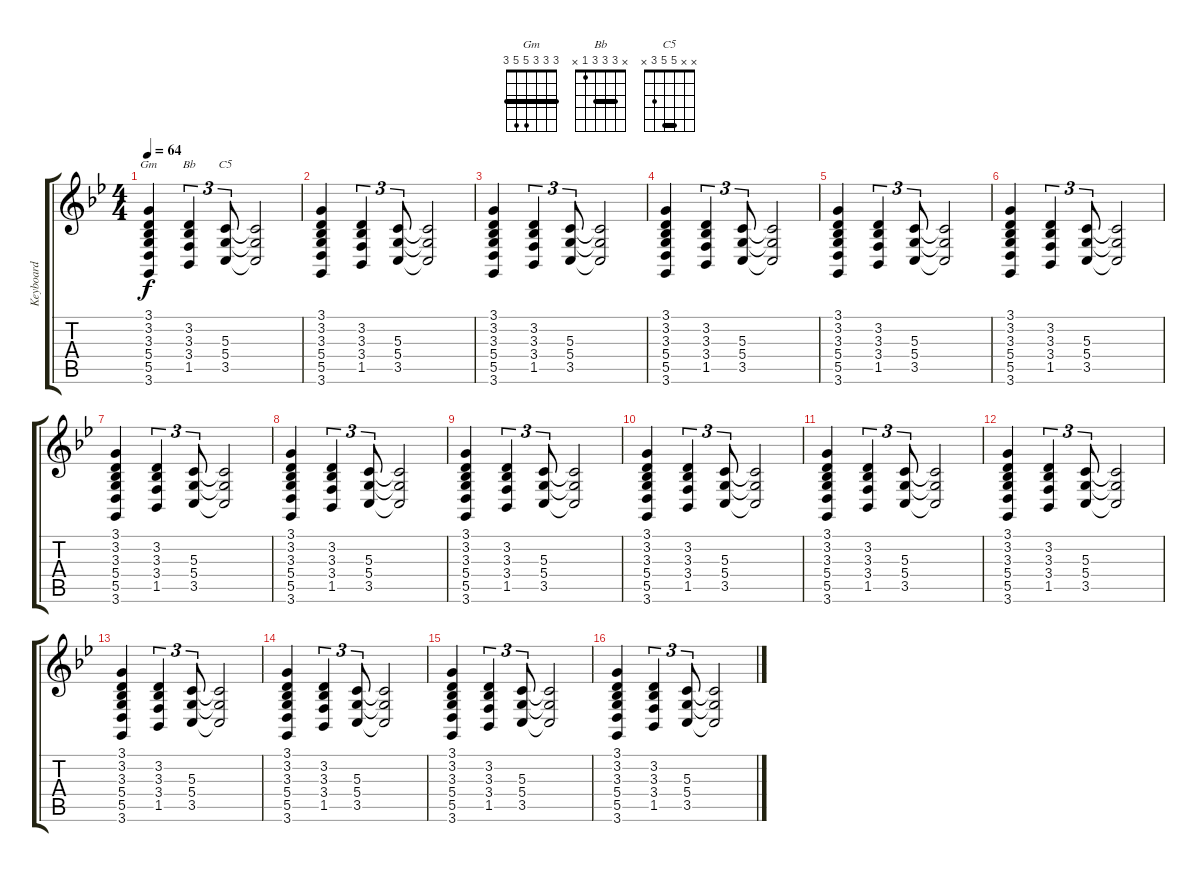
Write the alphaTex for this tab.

\track ("Keyboard" "Keyboard") {instrument pad2warm}
\staff {score tabs}
\tuning (E4 B3 G3 D3 A2 E2) {hide}
\chord ("Gm" 3 3 3 5 5 3) {barre 3}
\chord ("Bb" x 3 3 3 1 x) {barre 3}
\chord ("C5" x x 5 5 3 x) {barre 5}
\ts (4 4)
\tempo 64
\clef g2
\ks bb
(3.1 3.2 3.3 5.4 5.5 3.6).4{ch "Gm" dy f} (3.2 3.3 3.4 1.5).4{tu (3 2) ch "Bb"} (5.3 5.4 3.5).8{tu (3 2) ch "C5"} (5.3{t} 5.4{t} 3.5{t}).2 |
(3.1 3.2 3.3 5.4 5.5 3.6).4 (3.2 3.3 3.4 1.5).4{tu (3 2)} (5.3 5.4 3.5).8{tu (3 2)} (5.3{t} 5.4{t} 3.5{t}).2 |
(3.1 3.2 3.3 5.4 5.5 3.6).4 (3.2 3.3 3.4 1.5).4{tu (3 2)} (5.3 5.4 3.5).8{tu (3 2)} (5.3{t} 5.4{t} 3.5{t}).2 |
(3.1 3.2 3.3 5.4 5.5 3.6).4 (3.2 3.3 3.4 1.5).4{tu (3 2)} (5.3 5.4 3.5).8{tu (3 2)} (5.3{t} 5.4{t} 3.5{t}).2 |
(3.1 3.2 3.3 5.4 5.5 3.6).4 (3.2 3.3 3.4 1.5).4{tu (3 2)} (5.3 5.4 3.5).8{tu (3 2)} (5.3{t} 5.4{t} 3.5{t}).2 |
(3.1 3.2 3.3 5.4 5.5 3.6).4 (3.2 3.3 3.4 1.5).4{tu (3 2)} (5.3 5.4 3.5).8{tu (3 2)} (5.3{t} 5.4{t} 3.5{t}).2 |
(3.1 3.2 3.3 5.4 5.5 3.6).4 (3.2 3.3 3.4 1.5).4{tu (3 2)} (5.3 5.4 3.5).8{tu (3 2)} (5.3{t} 5.4{t} 3.5{t}).2 |
(3.1 3.2 3.3 5.4 5.5 3.6).4 (3.2 3.3 3.4 1.5).4{tu (3 2)} (5.3 5.4 3.5).8{tu (3 2)} (5.3{t} 5.4{t} 3.5{t}).2 |
(3.1 3.2 3.3 5.4 5.5 3.6).4 (3.2 3.3 3.4 1.5).4{tu (3 2)} (5.3 5.4 3.5).8{tu (3 2)} (5.3{t} 5.4{t} 3.5{t}).2 |
(3.1 3.2 3.3 5.4 5.5 3.6).4 (3.2 3.3 3.4 1.5).4{tu (3 2)} (5.3 5.4 3.5).8{tu (3 2)} (5.3{t} 5.4{t} 3.5{t}).2 |
(3.1 3.2 3.3 5.4 5.5 3.6).4 (3.2 3.3 3.4 1.5).4{tu (3 2)} (5.3 5.4 3.5).8{tu (3 2)} (5.3{t} 5.4{t} 3.5{t}).2 |
(3.1 3.2 3.3 5.4 5.5 3.6).4 (3.2 3.3 3.4 1.5).4{tu (3 2)} (5.3 5.4 3.5).8{tu (3 2)} (5.3{t} 5.4{t} 3.5{t}).2 |
(3.1 3.2 3.3 5.4 5.5 3.6).4 (3.2 3.3 3.4 1.5).4{tu (3 2)} (5.3 5.4 3.5).8{tu (3 2)} (5.3{t} 5.4{t} 3.5{t}).2 |
(3.1 3.2 3.3 5.4 5.5 3.6).4 (3.2 3.3 3.4 1.5).4{tu (3 2)} (5.3 5.4 3.5).8{tu (3 2)} (5.3{t} 5.4{t} 3.5{t}).2 |
(3.1 3.2 3.3 5.4 5.5 3.6).4 (3.2 3.3 3.4 1.5).4{tu (3 2)} (5.3 5.4 3.5).8{tu (3 2)} (5.3{t} 5.4{t} 3.5{t}).2 |
(3.1 3.2 3.3 5.4 5.5 3.6).4 (3.2 3.3 3.4 1.5).4{tu (3 2)} (5.3 5.4 3.5).8{tu (3 2)} (5.3{t} 5.4{t} 3.5{t}).2
